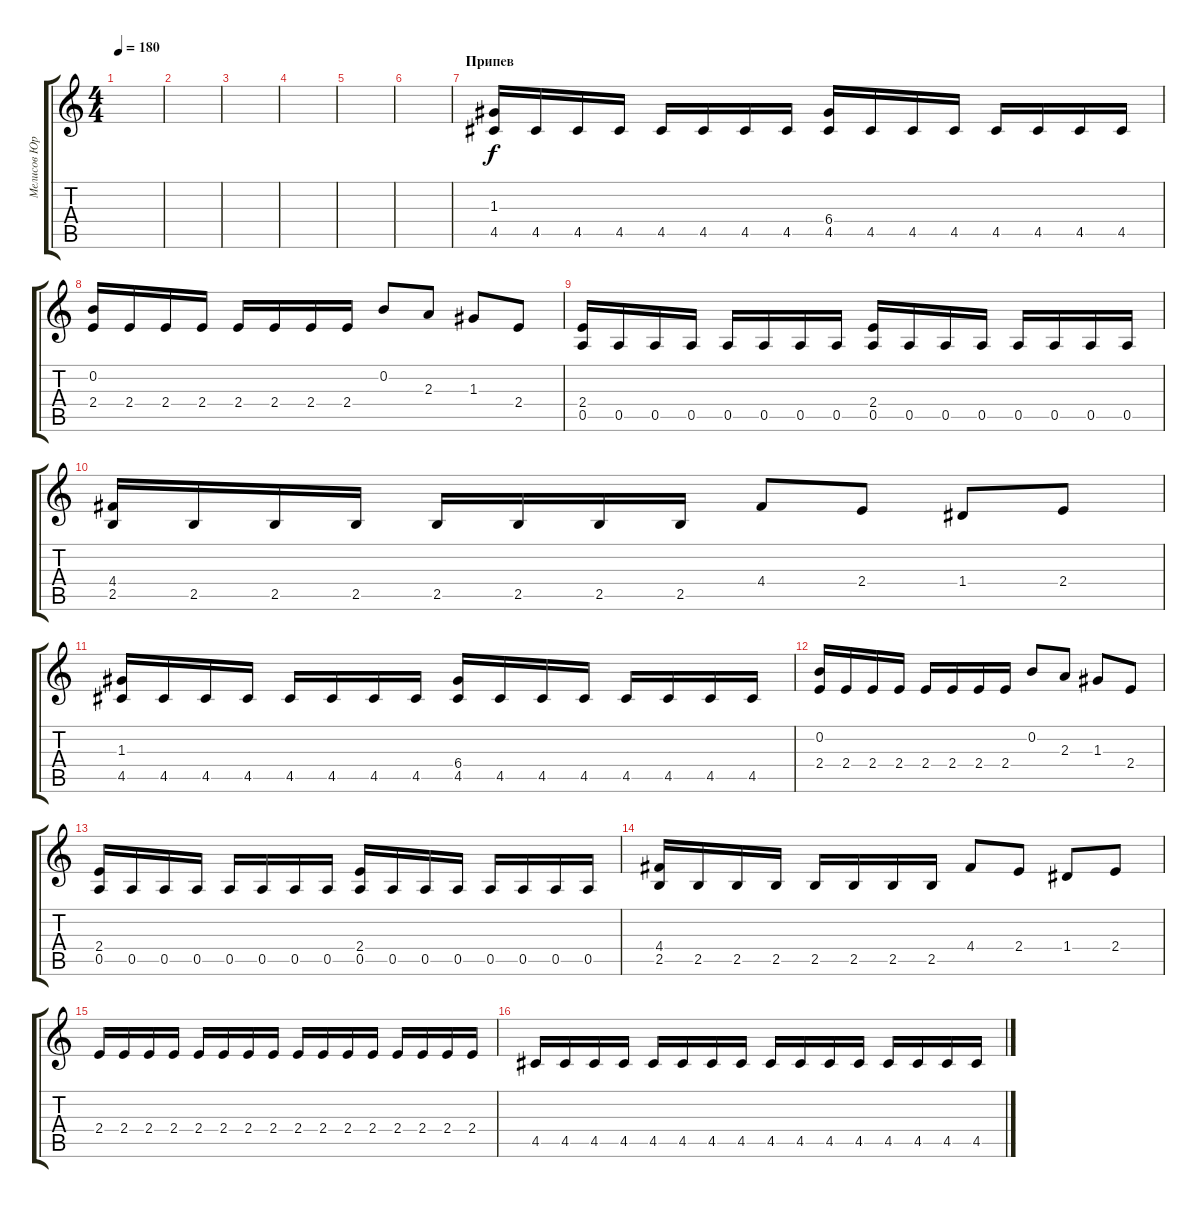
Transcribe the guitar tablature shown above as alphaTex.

\track ("Мелисов Юрий" "Мелисов Юр") {instrument distortionguitar}
\staff {score tabs}
\tuning (E4 B3 G3 D3 A2 E2) {hide}
\ts (4 4)
\tempo 180
\clef g2
\ks c
|
|
|
|
|
|
\section ("" "Припев")
(1.3 4.5).16 4.5.16 4.5.16 4.5.16 4.5.16 4.5.16 4.5.16 4.5.16 (6.4 4.5).16 4.5.16 4.5.16 4.5.16 4.5.16 4.5.16 4.5.16 4.5.16 |
(0.2 2.4).16 2.4.16 2.4.16 2.4.16 2.4.16 2.4.16 2.4.16 2.4.16 0.2.8 2.3.8 1.3.8 2.4.8 |
(2.4 0.5).16 0.5.16 0.5.16 0.5.16 0.5.16 0.5.16 0.5.16 0.5.16 (2.4 0.5).16 0.5.16 0.5.16 0.5.16 0.5.16 0.5.16 0.5.16 0.5.16 |
(4.4 2.5).16 2.5.16 2.5.16 2.5.16 2.5.16 2.5.16 2.5.16 2.5.16 4.4.8 2.4.8 1.4.8 2.4.8 |
(1.3 4.5).16 4.5.16 4.5.16 4.5.16 4.5.16 4.5.16 4.5.16 4.5.16 (6.4 4.5).16 4.5.16 4.5.16 4.5.16 4.5.16 4.5.16 4.5.16 4.5.16 |
(0.2 2.4).16 2.4.16 2.4.16 2.4.16 2.4.16 2.4.16 2.4.16 2.4.16 0.2.8 2.3.8 1.3.8 2.4.8 |
(2.4 0.5).16 0.5.16 0.5.16 0.5.16 0.5.16 0.5.16 0.5.16 0.5.16 (2.4 0.5).16 0.5.16 0.5.16 0.5.16 0.5.16 0.5.16 0.5.16 0.5.16 |
(4.4 2.5).16 2.5.16 2.5.16 2.5.16 2.5.16 2.5.16 2.5.16 2.5.16 4.4.8 2.4.8 1.4.8 2.4.8 |
2.4.16 2.4.16 2.4.16 2.4.16 2.4.16 2.4.16 2.4.16 2.4.16 2.4.16 2.4.16 2.4.16 2.4.16 2.4.16 2.4.16 2.4.16 2.4.16 |
4.5.16 4.5.16 4.5.16 4.5.16 4.5.16 4.5.16 4.5.16 4.5.16 4.5.16 4.5.16 4.5.16 4.5.16 4.5.16 4.5.16 4.5.16 4.5.16
